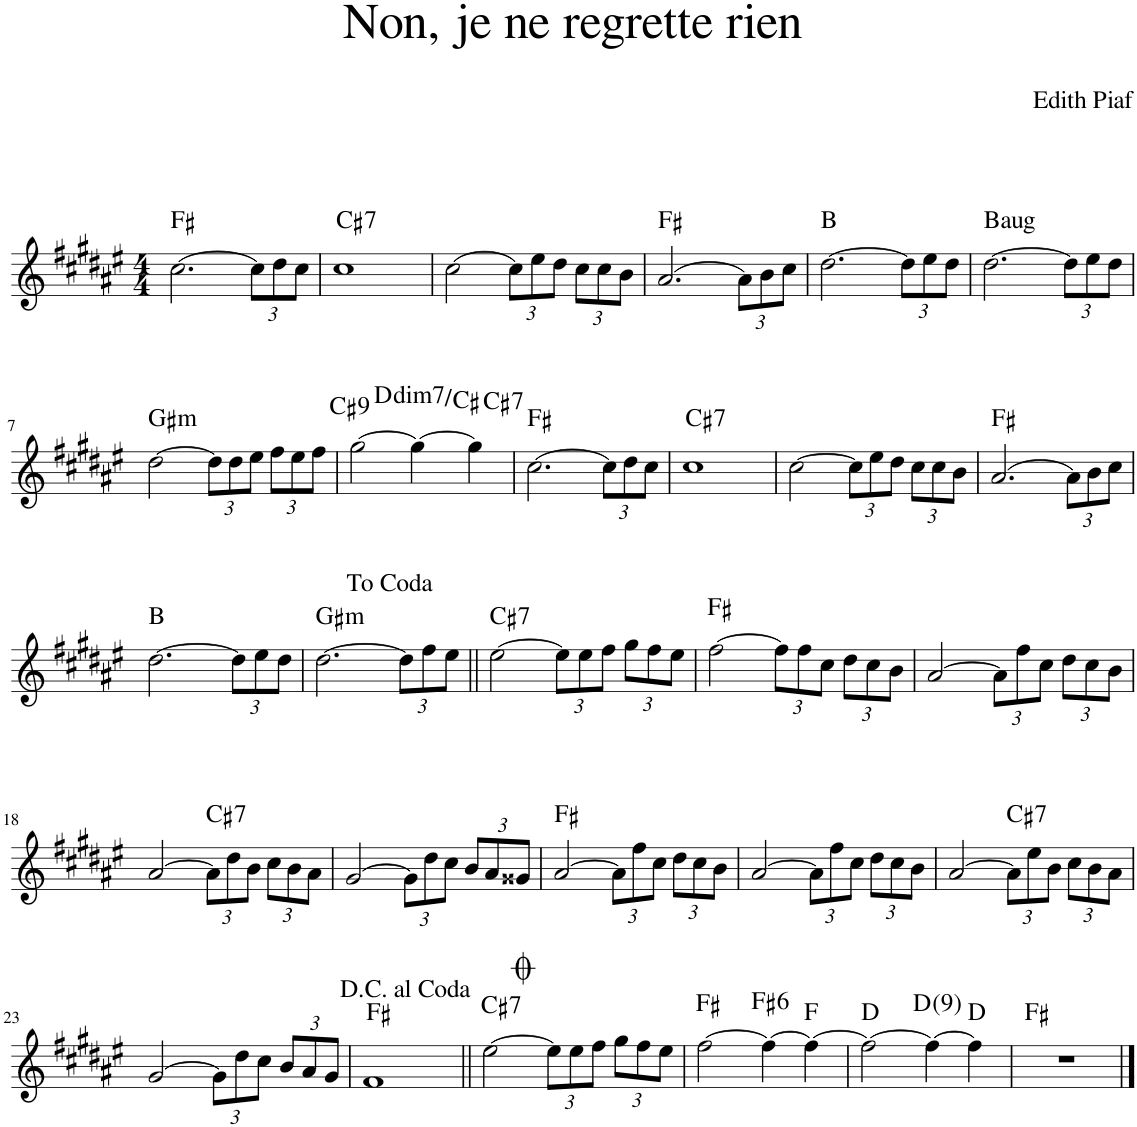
**kern	**harte
*part1	*part1
*staff1	*
*I"Piano	*
*I'Pno.	*
*clefG2	*
*k[f#c#g#d#a#e#]	*
*M4/4	*
=1	=1
[2.cc#\	F#:maj
*Xbrackettup	*
12cc#\L]	.
12dd#\	.
12cc#\J	.
=2	=2
!	!LO:H:kt=7
1cc#	C#:7
=3	=3
[2cc#\	.
12cc#\L]	.
12ee#\	.
12dd#\J	.
12cc#\L	.
12cc#\	.
12b\J	.
=4	=4
[2.a#/	F#:maj
12a#\L]	.
12b\	.
12cc#\J	.
=5	=5
[2.dd#\	B:maj
12dd#\L]	.
12ee#\	.
12dd#\J	.
=6	=6
!	!LO:H:kt=aug
[2.dd#\	B:aug
12dd#\L]	.
12ee#\	.
12dd#\J	.
!!LO:LB:g=z
=7	=7
!	!LO:H:kt=m
[2dd#\	G#:min
12dd#\L]	.
12dd#\	.
12ee#\J	.
12ff#\L	.
12ee#\	.
12ff#\J	.
=8	=8
!	!LO:H:kt=9
[2gg#\	C#:9
!	!LO:H:kt=dim7
4gg#\_	D:dim7/7
!	!LO:H:kt=7
4gg#\]	C#:7
=9	=9
[2.cc#\	F#:maj
12cc#\L]	.
12dd#\	.
12cc#\J	.
=10	=10
!	!LO:H:kt=7
1cc#	C#:7
=11	=11
[2cc#\	.
12cc#\L]	.
12ee#\	.
12dd#\J	.
12cc#\L	.
12cc#\	.
12b\J	.
=12	=12
[2.a#/	F#:maj
12a#\L]	.
12b\	.
12cc#\J	.
!!LO:LB:g=z
=13	=13
[2.dd#\	B:maj
12dd#\L]	.
12ee#\	.
12dd#\J	.
=14	=14
!	!LO:H:kt=m
[2.dd#\	G#:min
12dd#\L]	.
12ff#\	.
12ee#\J	.
=15||	=15||
!	!LO:H:kt=7
[2ee#\	C#:7
12ee#\L]	.
12ee#\	.
12ff#\J	.
12gg#\L	.
12ff#\	.
12ee#\J	.
=16	=16
[2ff#\	F#:maj
12ff#\L]	.
12ff#\	.
12cc#\J	.
12dd#\L	.
12cc#\	.
12b\J	.
=17	=17
[2a#/	.
12a#\L]	.
12ff#\	.
12cc#\J	.
12dd#\L	.
12cc#\	.
12b\J	.
!!LO:LB:g=z
=18	=18
[2a#/	.
!	!LO:H:kt=7
12a#\L]	C#:7
12dd#\	.
12b\J	.
12cc#\L	.
12b\	.
12a#\J	.
=19	=19
[2g#/	.
12g#\L]	.
12dd#\	.
12cc#\J	.
12b/L	.
12a#/	.
12g##X/J	.
=20	=20
[2a#/	F#:maj
12a#\L]	.
12ff#\	.
12cc#\J	.
12dd#\L	.
12cc#\	.
12b\J	.
=21	=21
[2a#/	.
12a#\L]	.
12ff#\	.
12cc#\J	.
12dd#\L	.
12cc#\	.
12b\J	.
=22	=22
[2a#/	.
!	!LO:H:kt=7
12a#\L]	C#:7
12ee#\	.
12b\J	.
12cc#\L	.
12b\	.
12a#\J	.
!!LO:LB:g=z
=23	=23
[2g#/	.
12g#\L]	.
12dd#\	.
12cc#\J	.
12b/L	.
12a#/	.
12g#/J	.
=24	=24
1f#	F#:maj
=25||	=25||
!	!LO:H:kt=7
[2ee#\	C#:7
12ee#\L]	.
12ee#\	.
12ff#\J	.
12gg#\L	.
12ff#\	.
12ee#\J	.
=26	=26
[2ff#\	F#:maj
!	!LO:H:kt=6
4ff#\_	F#:maj6
4ff#\_	F:maj
=27	=27
2ff#\_	D:maj
4ff#\_	D:maj(9)
4ff#\]	D:maj
=28	=28
1r	F#:maj
==	==
*-	*-
